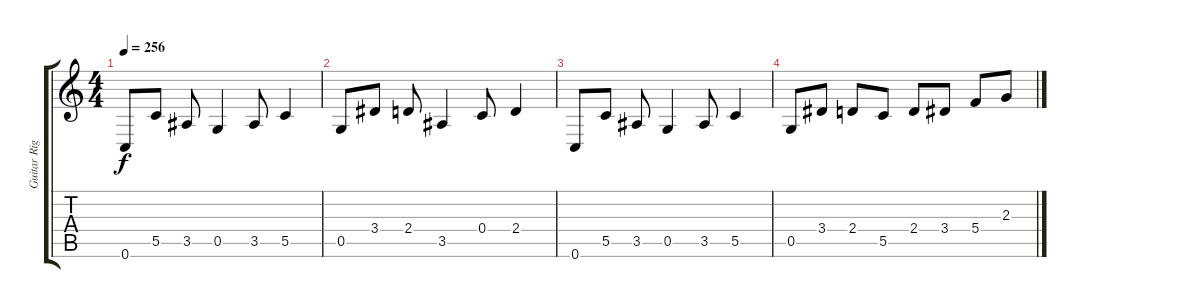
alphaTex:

\track ("Guitar Right" "Guitar Rig") {instrument overdrivenguitar}
\staff {score tabs}
\tuning (D4 A3 F3 C3 G2 C2) {hide}
\ts (4 4)
\tempo 256
\clef g2
\ks c
0.6.8{dy f} 5.5.8 3.5.8 0.5.4 3.5.8 5.5.4 |
0.5.8 3.4.8 2.4.8 3.5.4 0.4.8 2.4.4 |
0.6.8 5.5.8 3.5.8 0.5.4 3.5.8 5.5.4 |
0.5.8 3.4.8 2.4.8 5.5.8 2.4.8 3.4.8 5.4.8 2.3.8
